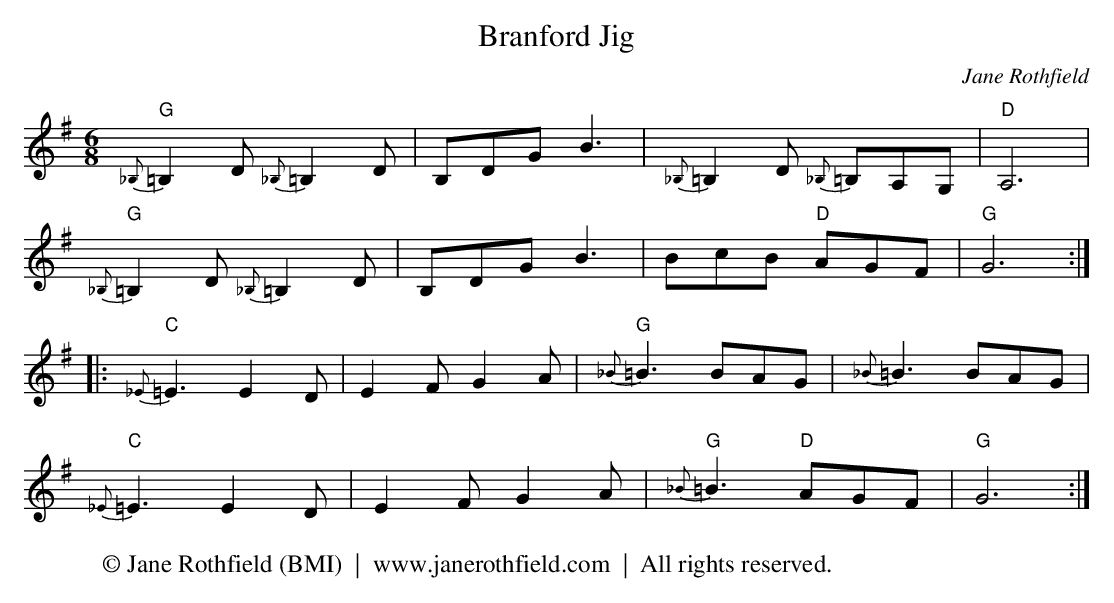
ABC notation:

X:1
T:Branford Jig
C:Jane Rothfield
M:6/8
L:1/8
K:G
"G"{_B,}=B,2D {_B,}=B,2D|B,DG B3|{_B,}=B,2D {_B,}=B,A,G,|"D"A,6|
"G"{_B,}=B,2D {_B,}=B,2D|B,DG B3|BcB "D"AGF|"G"G6:|
|:"C"{_E}=E3E2D|E2FG2A|"G"{_B}=B3 BAG|{_B}=B3 BAG|
"C"{_E}=E3E2D|E2FG2A|"G"{_B}=B3 "D"AGF|"G"G6:|
W: © Jane Rothfield (BMI)  |  www.janerothfield.com  |  All rights reserved.
